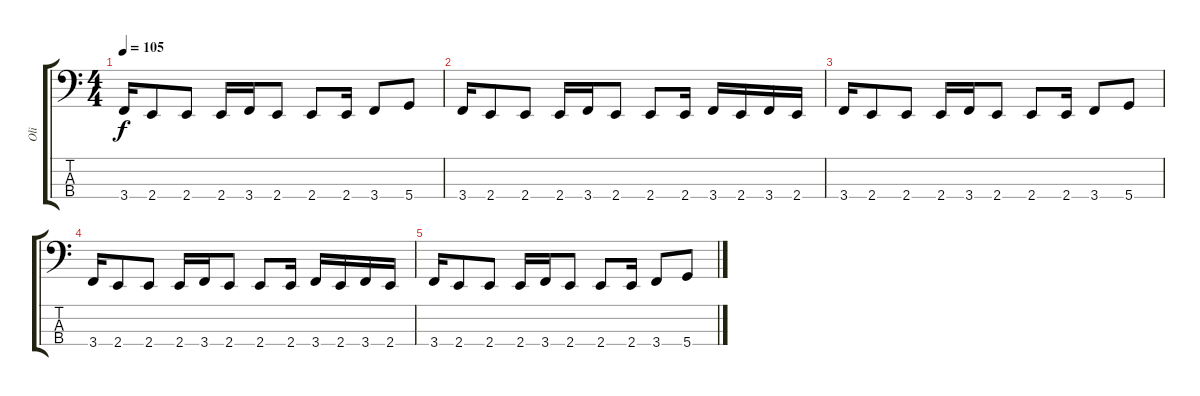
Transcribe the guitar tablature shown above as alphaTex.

\track ("Oli" "Oli") {instrument electricbasspick}
\staff {score tabs}
\tuning (G2 D2 A1 D1) {hide}
\ts (4 4)
\tempo 105
\clef f4
\ks c
3.4.16{dy f} 2.4.8 2.4.8 2.4.16 3.4.16 2.4.8 2.4.8 2.4.16 3.4.8 5.4.8 |
3.4.16 2.4.8 2.4.8 2.4.16 3.4.16 2.4.8 2.4.8 2.4.16 3.4.16 2.4.16 3.4.16 2.4.16 |
3.4.16 2.4.8 2.4.8 2.4.16 3.4.16 2.4.8 2.4.8 2.4.16 3.4.8 5.4.8 |
3.4.16 2.4.8 2.4.8 2.4.16 3.4.16 2.4.8 2.4.8 2.4.16 3.4.16 2.4.16 3.4.16 2.4.16 |
3.4.16 2.4.8 2.4.8 2.4.16 3.4.16 2.4.8 2.4.8 2.4.16 3.4.8 5.4.8
